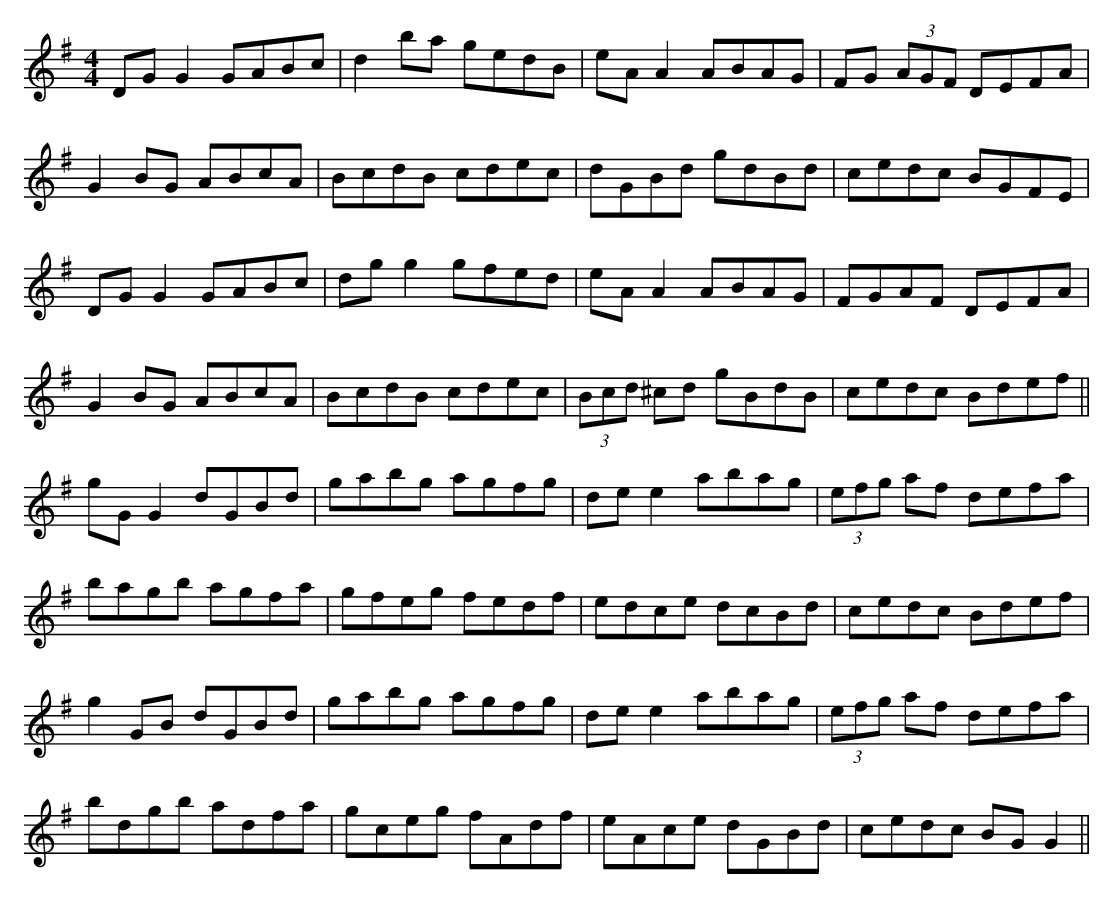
X:1
M:4/4
K:G
DG G2 GABc|d2 ba gedB|eA A2 ABAG|FG (3 AGF DEFA|
G2 BG ABcA|BcdB cdec|dGBd gdBd|cedc BGFE|
DG G2 GABc|dg g2 gfed|eA A2 ABAG|FGAF DEFA|
G2 BG ABcA|BcdB cdec|(3 Bcd ^cd gBdB|cedc Bdef||
gG G2 dGBd|gabg agfg|de e2 abag|(3 efg af defa|
bagb agfa|gfeg fedf|edce dcBd|cedc Bdef|
g2 GB dGBd|gabg agfg|de e2 abag|(3 efg af defa|
bdgb adfa|gceg fAdf|eAce dGBd|cedc BG G2||
